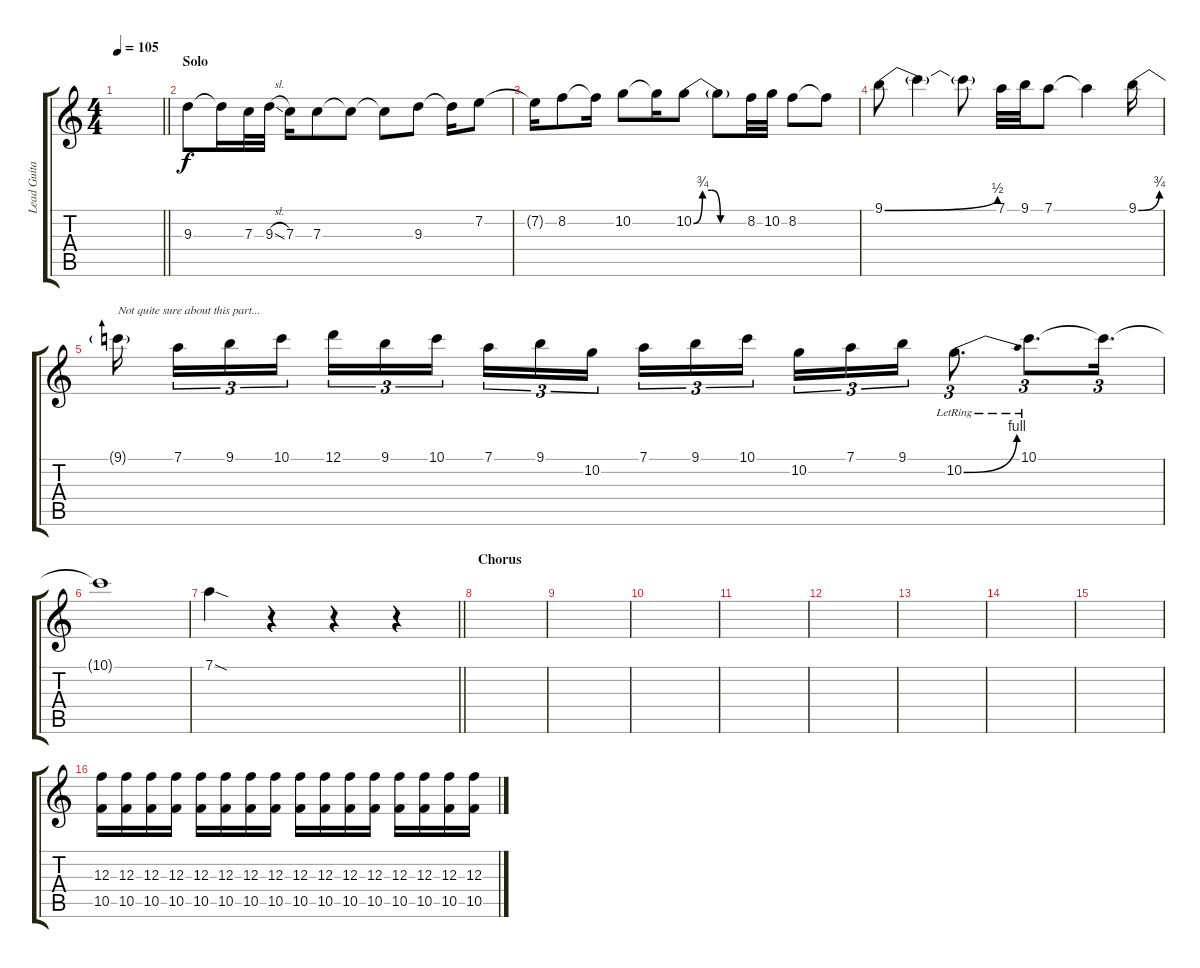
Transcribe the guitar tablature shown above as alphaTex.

\track ("Lead Guitar " "Lead Guita") {instrument distortionguitar}
\staff {score tabs}
\tuning (D4 A3 F3 C3 G2 C2) {hide}
\ts (4 4)
\tempo 105
\clef g2
\barLineRight lightlight
\ks c
|
\section ("" "Solo")
9.3.8{volume 16} 9.3{t}.16 7.3.32 9.3{sl}.32 7.3.16 7.3.8 7.3{t}.8 7.3{t}.8 9.3.8 9.3{t}.16 7.2.8 |
7.2{t}.16 8.2.8 8.2{t}.16 10.2.8 10.2{t}.16 10.2{be (custom 0 0 10 3 20 3 30 0 60 0)}.8 10.2{t}.8 8.2.32 10.2.32 8.2.8 8.2{t}.8 |
9.1{be (bend 0 0 60 2)}.8 9.1{t}.4 9.1{t}.8 7.1.32 9.1.32 7.1.8 7.1{t}.4 9.1{be (bend 0 0 60 3)}.16 |
9.1{t}.16{txt "Not quite sure about this part..." beam splitsecondary} 7.1.16{tu (3 2)} 9.1.16{tu (3 2)} 10.1.16{tu (3 2) beam splitsecondary} 12.1.16{tu (3 2)} 9.1.16{tu (3 2)} 10.1.16{tu (3 2) beam splitsecondary} 7.1.16{tu (3 2)} 9.1.16{tu (3 2)} 10.2.16{tu (3 2) beam splitsecondary} 7.1.16{tu (3 2)} 9.1.16{tu (3 2)} 10.1.16{tu (3 2) beam splitsecondary} 10.2.16{tu (3 2)} 7.1.16{tu (3 2)} 9.1.16{tu (3 2)} 10.2{be (bend 0 0 60 4) lr}.8{d tu (3 2)} 10.1{lr}.8{d tu (3 2)} 10.1{t}.16{d tu (3 2)} |
10.1{t}.1 |
\barLineRight lightlight
7.1{sod}.4 r.4 r.4 r.4 |
\section ("" "Chorus")
|
|
|
|
|
|
|
|
(12.3 10.5).16{volume 12 balance 16} (12.3 10.5).16 (12.3 10.5).16 (12.3 10.5).16 (12.3 10.5).16 (12.3 10.5).16 (12.3 10.5).16 (12.3 10.5).16 (12.3 10.5).16 (12.3 10.5).16 (12.3 10.5).16 (12.3 10.5).16 (12.3 10.5).16 (12.3 10.5).16 (12.3 10.5).16 (12.3 10.5).16
